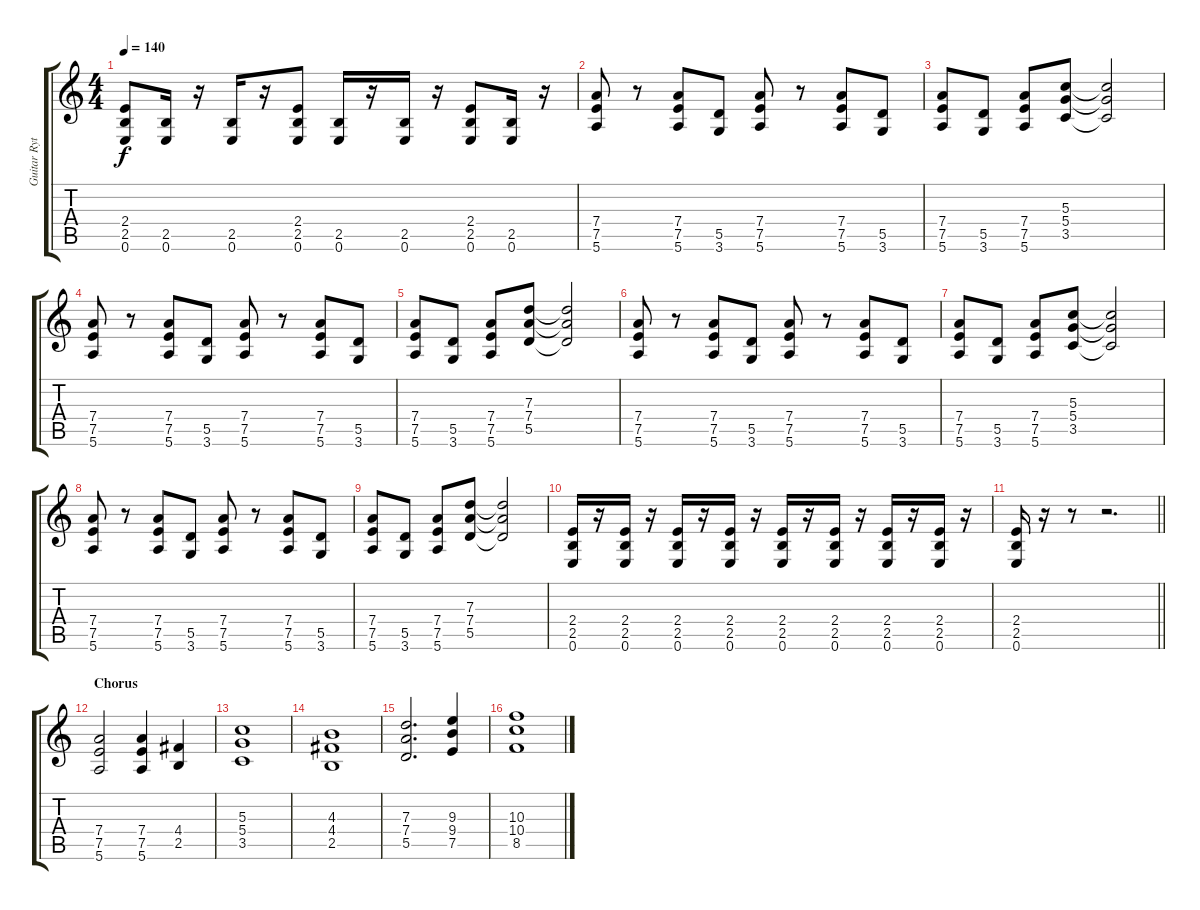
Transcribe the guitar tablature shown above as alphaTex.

\track ("Guitar Rythem" "Guitar Ryt") {instrument distortionguitar}
\staff {score tabs}
\tuning (E4 B3 G3 D3 A2 E2) {hide}
\ts (4 4)
\tempo 140
\clef g2
\ks c
(2.4 2.5 0.6).8{dy f} (2.5 0.6).16 r.16 (2.5 0.6).16 r.16 (2.4 2.5 0.6).8 (2.5 0.6).16 r.16 (2.5 0.6).16 r.16 (2.4 2.5 0.6).8 (2.5 0.6).16 r.16 |
(7.4 7.5 5.6).8 r.8 (7.4 7.5 5.6).8 (5.5 3.6).8 (7.4 7.5 5.6).8 r.8 (7.4 7.5 5.6).8 (5.5 3.6).8 |
(7.4 7.5 5.6).8 (5.5 3.6).8 (7.4 7.5 5.6).8 (5.3 5.4 3.5).8 (5.3{t} 5.4{t} 3.5{t}).2 |
(7.4 7.5 5.6).8 r.8 (7.4 7.5 5.6).8 (5.5 3.6).8 (7.4 7.5 5.6).8 r.8 (7.4 7.5 5.6).8 (5.5 3.6).8 |
(7.4 7.5 5.6).8 (5.5 3.6).8 (7.4 7.5 5.6).8 (7.3 7.4 5.5).8 (7.3{t} 7.4{t} 5.5{t}).2 |
(7.4 7.5 5.6).8 r.8 (7.4 7.5 5.6).8 (5.5 3.6).8 (7.4 7.5 5.6).8 r.8 (7.4 7.5 5.6).8 (5.5 3.6).8 |
(7.4 7.5 5.6).8 (5.5 3.6).8 (7.4 7.5 5.6).8 (5.3 5.4 3.5).8 (5.3{t} 5.4{t} 3.5{t}).2 |
(7.4 7.5 5.6).8 r.8 (7.4 7.5 5.6).8 (5.5 3.6).8 (7.4 7.5 5.6).8 r.8 (7.4 7.5 5.6).8 (5.5 3.6).8 |
(7.4 7.5 5.6).8 (5.5 3.6).8 (7.4 7.5 5.6).8 (7.3 7.4 5.5).8 (7.3{t} 7.4{t} 5.5{t}).2 |
(2.4 2.5 0.6).16 r.16 (2.4 2.5 0.6).16 r.16 (2.4 2.5 0.6).16 r.16 (2.4 2.5 0.6).16 r.16 (2.4 2.5 0.6).16 r.16 (2.4 2.5 0.6).16 r.16 (2.4 2.5 0.6).16 r.16 (2.4 2.5 0.6).16 r.16 |
\barLineRight lightlight
(2.4 2.5 0.6).16 r.16 r.8 r.2{d} |
\section ("" "Chorus")
(7.4 7.5 5.6).2 (7.4 7.5 5.6).4 (4.4 2.5).4 |
(5.3 5.4 3.5).1 |
(4.3 4.4 2.5).1 |
(7.3 7.4 5.5).2{d} (9.3 9.4 7.5).4 |
(10.3 10.4 8.5).1
